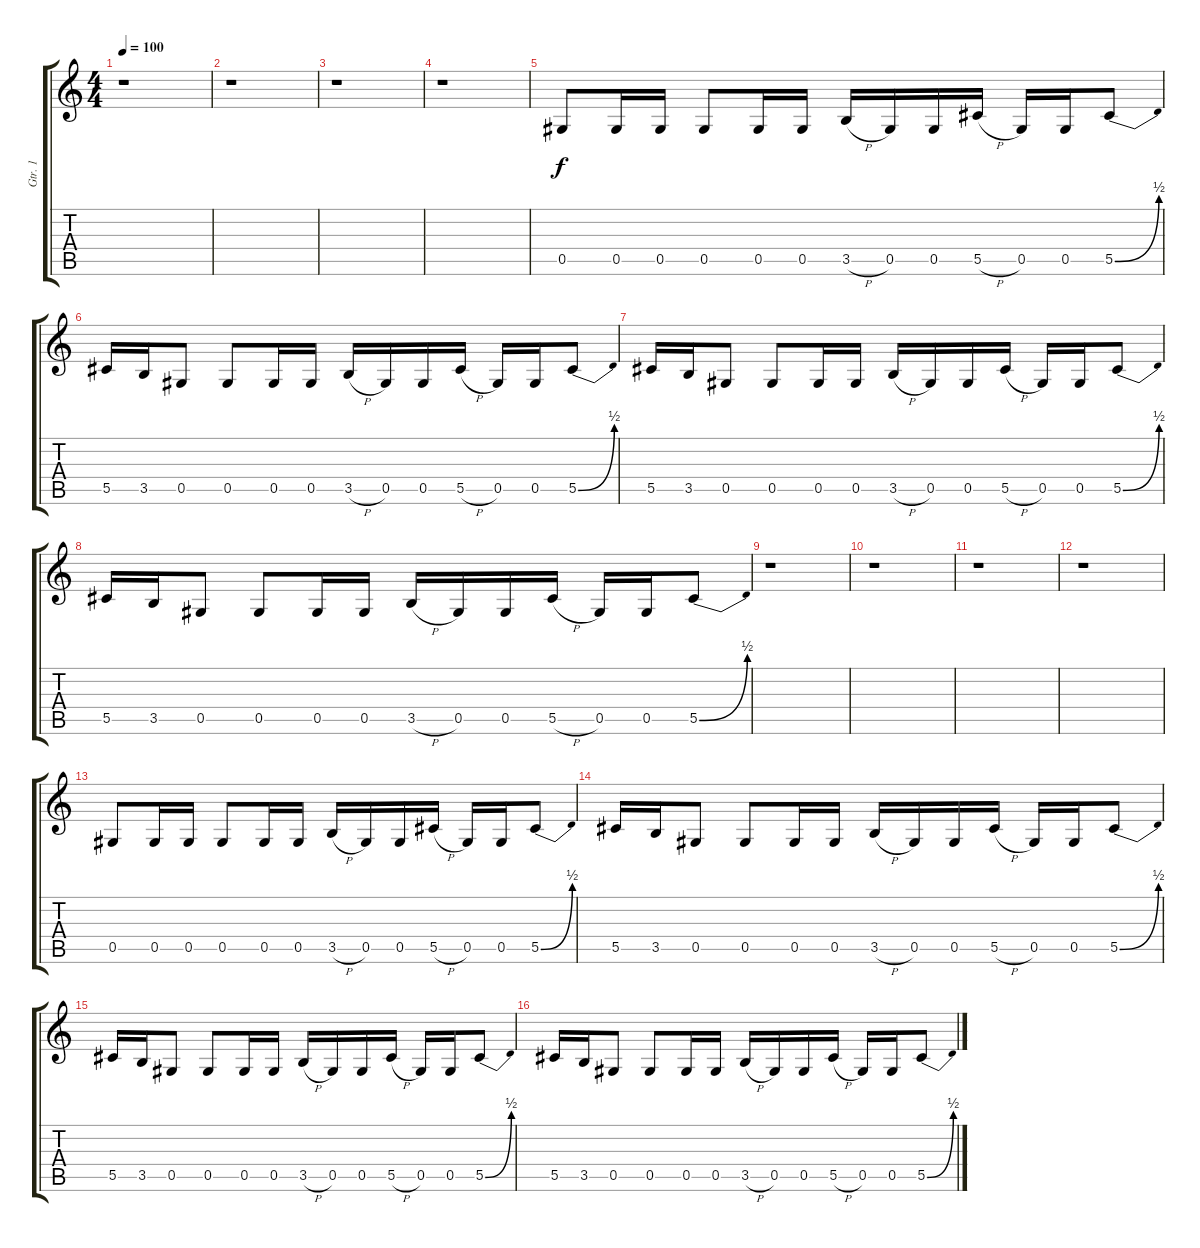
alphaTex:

\track ("Gtr. 1" "Gtr. 1") {instrument distortionguitar}
\staff {score tabs}
\tuning (Eb4 Bb3 Gb3 Db3 Ab2 Eb2) {hide}
\ts (4 4)
\tempo 100
\clef g2
\ks c
r.1{dy f instrument distortionguitar} |
r.1 |
r.1 |
r.1 |
0.5.8 0.5.16 0.5.16 0.5.8 0.5.16 0.5.16 3.5{h}.16 0.5.16 0.5.16 5.5{h}.16 0.5.16 0.5.16 5.5{be (bend 0 0 60 2)}.8 |
5.5.16 3.5.16 0.5.8 0.5.8 0.5.16 0.5.16 3.5{h}.16 0.5.16 0.5.16 5.5{h}.16 0.5.16 0.5.16 5.5{be (bend 0 0 60 2)}.8 |
5.5.16 3.5.16 0.5.8 0.5.8 0.5.16 0.5.16 3.5{h}.16 0.5.16 0.5.16 5.5{h}.16 0.5.16 0.5.16 5.5{be (bend 0 0 60 2)}.8 |
5.5.16 3.5.16 0.5.8 0.5.8 0.5.16 0.5.16 3.5{h}.16 0.5.16 0.5.16 5.5{h}.16 0.5.16 0.5.16 5.5{be (bend 0 0 60 2)}.8 |
r.1 |
r.1 |
r.1 |
r.1 |
0.5.8 0.5.16 0.5.16 0.5.8 0.5.16 0.5.16 3.5{h}.16 0.5.16 0.5.16 5.5{h}.16 0.5.16 0.5.16 5.5{be (bend 0 0 60 2)}.8 |
5.5.16 3.5.16 0.5.8 0.5.8 0.5.16 0.5.16 3.5{h}.16 0.5.16 0.5.16 5.5{h}.16 0.5.16 0.5.16 5.5{be (bend 0 0 60 2)}.8 |
5.5.16 3.5.16 0.5.8 0.5.8 0.5.16 0.5.16 3.5{h}.16 0.5.16 0.5.16 5.5{h}.16 0.5.16 0.5.16 5.5{be (bend 0 0 60 2)}.8 |
5.5.16 3.5.16 0.5.8 0.5.8 0.5.16 0.5.16 3.5{h}.16 0.5.16 0.5.16 5.5{h}.16 0.5.16 0.5.16 5.5{be (bend 0 0 60 2)}.8
